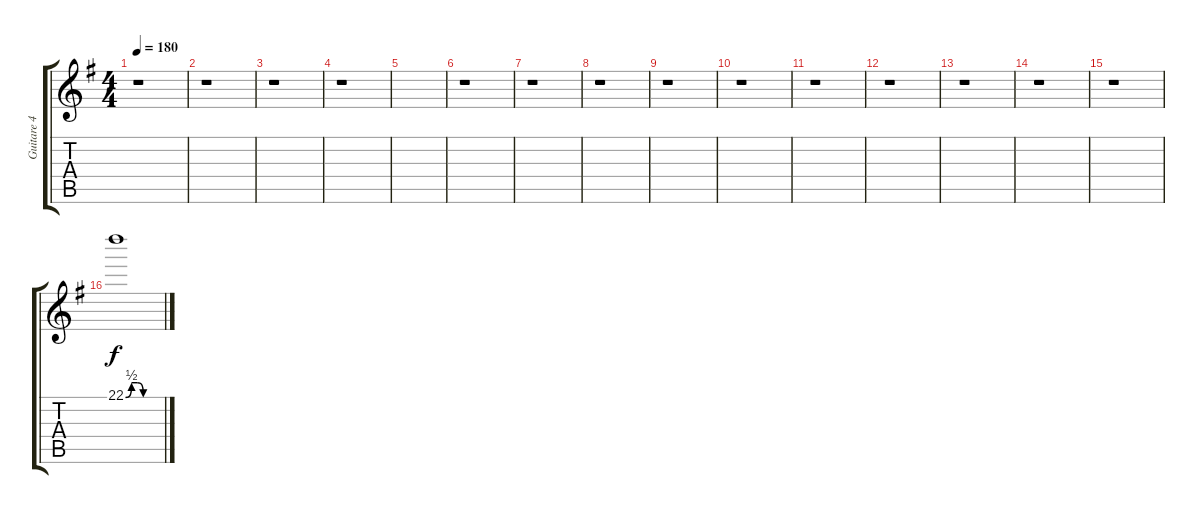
\track ("Guitare 4" "Guitare 4") {instrument distortionguitar}
\staff {score tabs}
\tuning (E4 B3 G3 D3 A2 E2) {hide}
\ts (4 4)
\tempo 180
\clef g2
\ks g
r.1{dy f} |
r.1 |
r.1 |
r.1 |
|
r.1 |
r.1 |
r.1 |
r.1 |
r.1 |
r.1 |
r.1 |
r.1 |
r.1 |
r.1 |
22.1{be (custom 0 0 10 2 20 2 30 0 60 0)}.1
